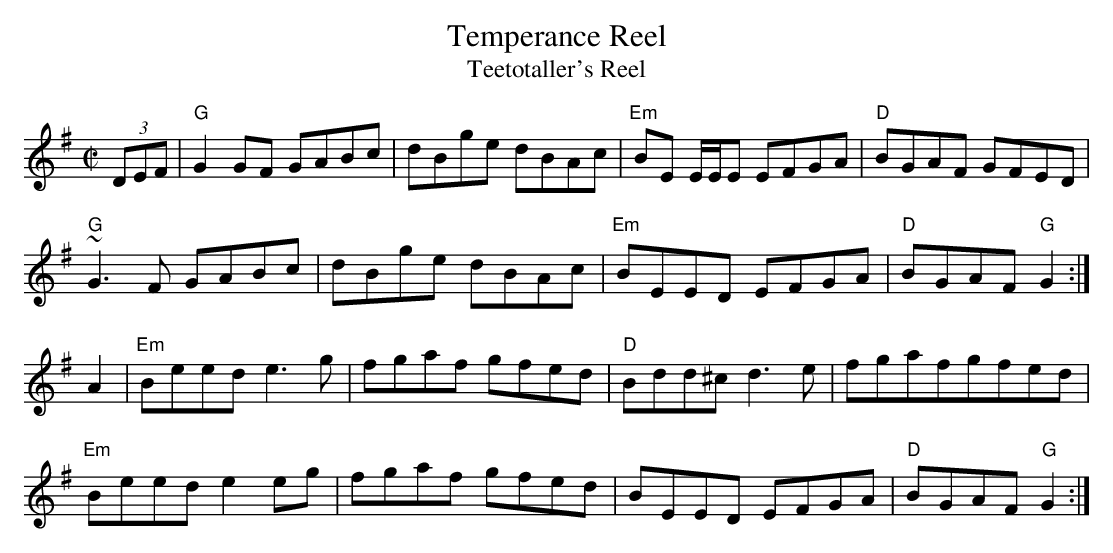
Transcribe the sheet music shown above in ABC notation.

X:1
T:Temperance Reel
T:Teetotaller's Reel
M:C|
K:G
(3DEF|"G"G2GF GABc|dBge dBAc|"Em"BE E/E/E EFGA|"D"BGAF GFED|
"G"~G3F GABc|dBge dBAc|"Em"BEED EFGA|"D"BGAF "G"G2:|
A2|"Em"Beed e3g|fgaf gfed|"D"Bdd^c d3 e|fgafgfed|
"Em"Beed e2 eg|fgaf gfed|BEED EFGA|"D"BGAF "G"G2:|
